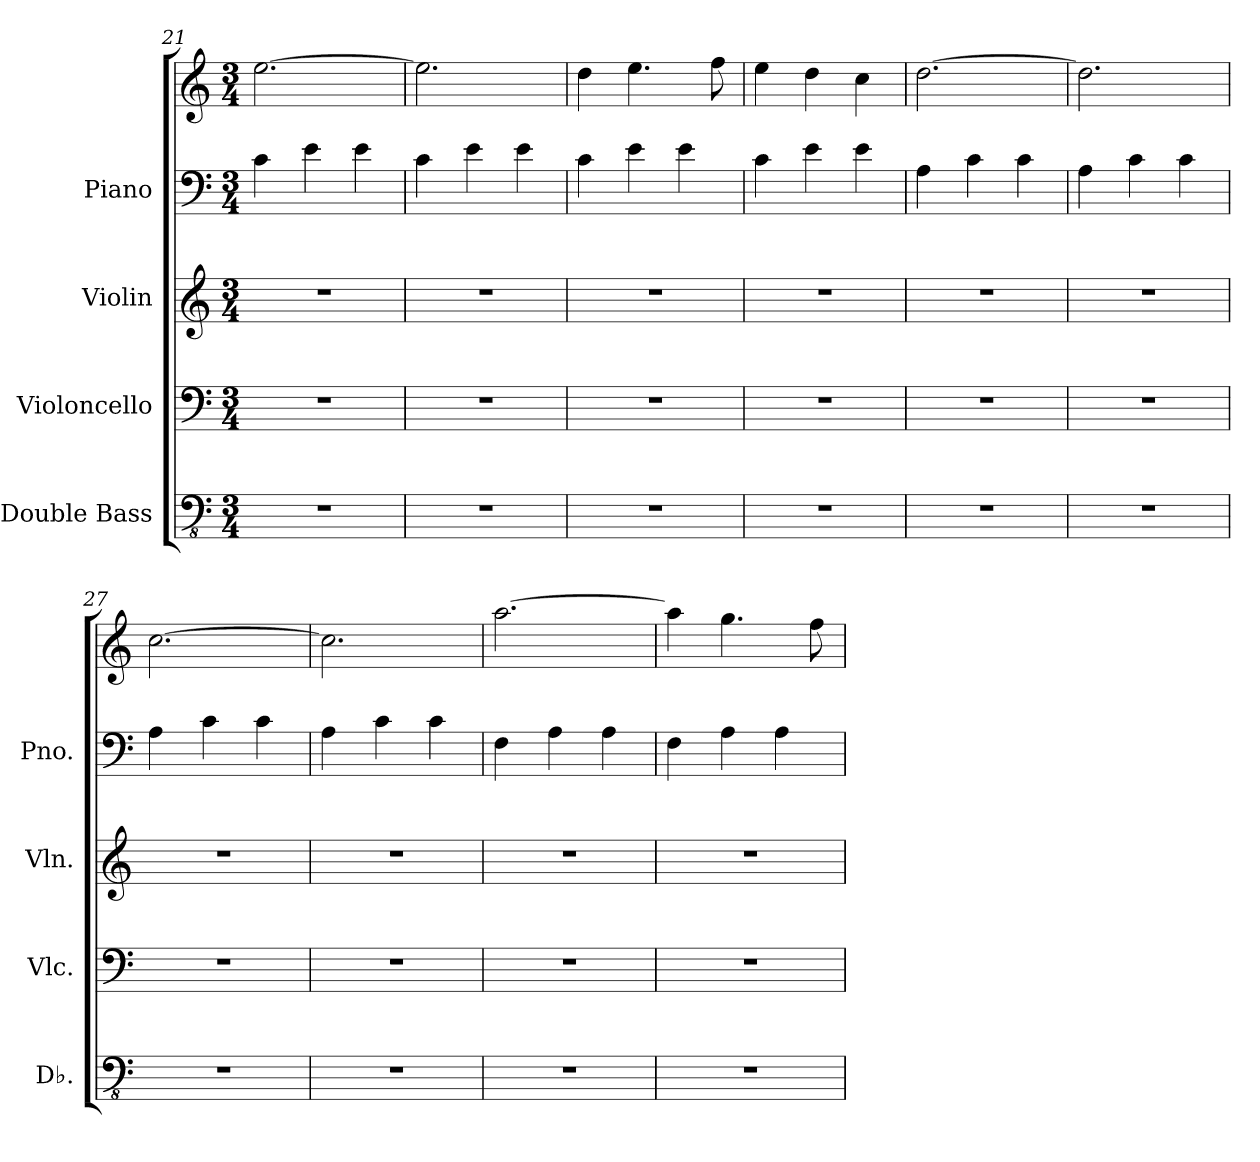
**kern	**kern	**kern	**kern	**kern
*part4	*part3	*part2	*part1	*part1
*staff5	*staff4	*staff3	*staff2	*staff1
*I"Double Bass	*I"Violoncello	*I"Violin	*I"Piano	*
*I'Db.	*I'Vlc.	*I'Vln.	*I'Pno.	*
*clefFv4	*clefF4	*clefG2	*clefF4	*clefG2
*ITrd7c12	*	*	*	*
*k[]	*k[]	*k[]	*k[]	*k[]
*M3/4	*M3/4	*M3/4	*M3/4	*M3/4
=21	=21	=21	=21	=21
2.r	2.r	2.r	4c\	[2.ee\
.	.	.	4e\	.
.	.	.	4e\	.
=22	=22	=22	=22	=22
2.r	2.r	2.r	4c\	2.ee\]
.	.	.	4e\	.
.	.	.	4e\	.
=23	=23	=23	=23	=23
2.r	2.r	2.r	4c\	4dd\
.	.	.	4e\	4.ee\
.	.	.	4e\	.
.	.	.	.	8ff\
=24	=24	=24	=24	=24
2.r	2.r	2.r	4c\	4ee\
.	.	.	4e\	4dd\
.	.	.	4e\	4cc\
=25	=25	=25	=25	=25
2.r	2.r	2.r	4A\	[2.dd\
.	.	.	4c\	.
.	.	.	4c\	.
=26	=26	=26	=26	=26
2.r	2.r	2.r	4A\	2.dd\]
.	.	.	4c\	.
.	.	.	4c\	.
=27	=27	=27	=27	=27
2.r	2.r	2.r	4A\	[2.cc\
.	.	.	4c\	.
.	.	.	4c\	.
!!LO:LB:g=z
=28	=28	=28	=28	=28
2.r	2.r	2.r	4A\	2.cc\]
.	.	.	4c\	.
.	.	.	4c\	.
=29	=29	=29	=29	=29
2.r	2.r	2.r	4F\	[2.aa\
.	.	.	4A\	.
.	.	.	4A\	.
=30	=30	=30	=30	=30
2.r	2.r	2.r	4F\	4aa\]
.	.	.	4A\	4.gg\
.	.	.	4A\	.
.	.	.	.	8ff\
=	=	=	=	=
*-	*-	*-	*-	*-
